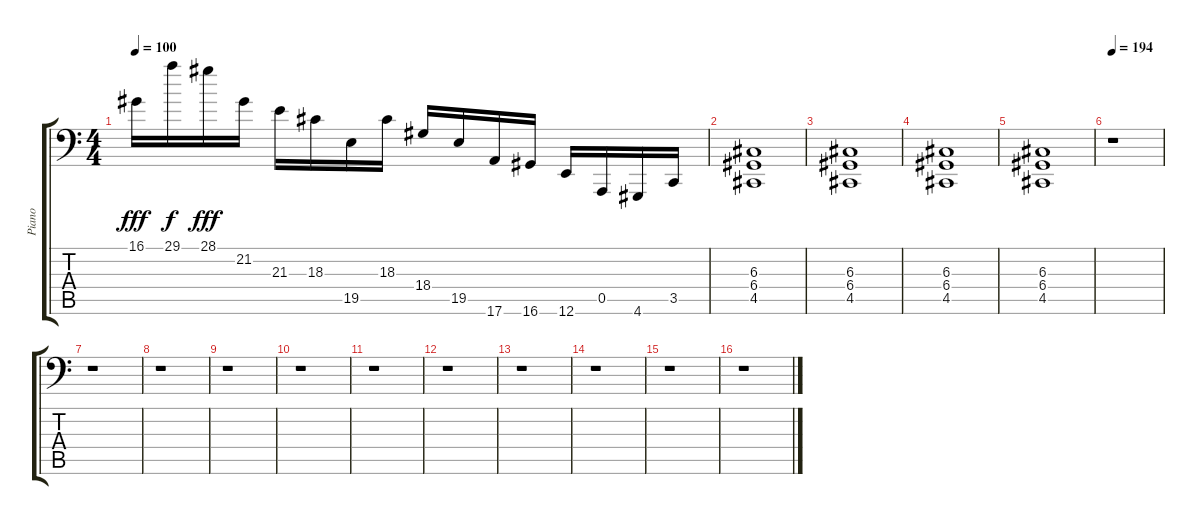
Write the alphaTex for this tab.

\track ("Piano" "Piano") {instrument electricgrandpiano}
\staff {score tabs}
\tuning (E3 B2 G2 D2 A1 E1) {hide}
\ts (4 4)
\tempo 100
\clef f4
\ks c
16.1.16{dy fff} 29.1.16{dy f} 28.1.16{dy fff} 21.2.16 21.3.16 18.3.16 19.5.16 18.3.16 18.4.16 19.5.16 17.6.16 16.6.16 12.6.16 0.5.16 4.6.16 3.5.16 |
(6.3 6.4 4.5).1 |
(6.3 6.4 4.5).1 |
(6.3 6.4 4.5).1 |
(6.3 6.4 4.5).1 |
\tempo 194
r.1 |
r.1 |
r.1 |
r.1 |
r.1 |
r.1 |
r.1 |
r.1 |
r.1 |
r.1 |
r.1
